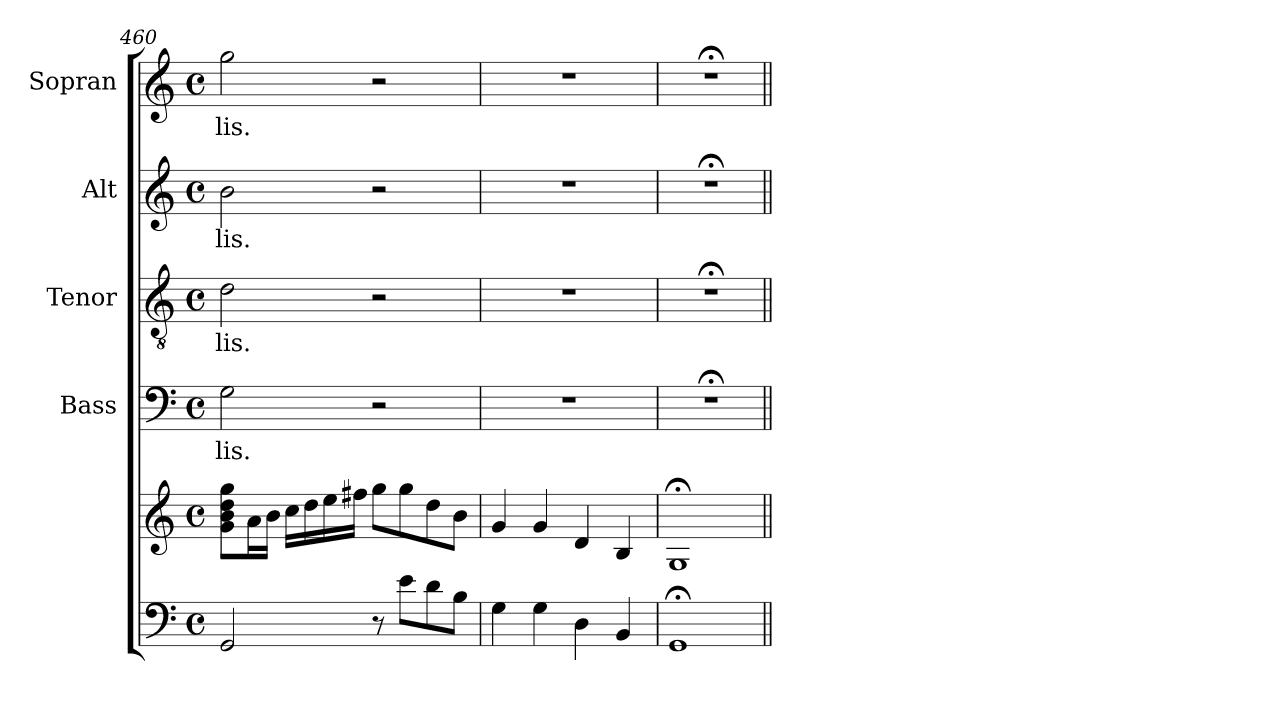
**kern	**kern	**kern	**text	**kern	**text	**kern	**text	**kern	**text
*part5	*part5	*part4	*part4	*part3	*part3	*part2	*part2	*part1	*part1
*staff6	*staff5	*staff4	*staff4	*staff3	*staff3	*staff2	*staff2	*staff1	*staff1
*	*	*I"Bass	*	*I"Tenor	*	*I"Alt	*	*I"Sopran	*
*	*	*I'B.	*	*I'T.	*	*I'A.	*	*I'S.	*
*clefF4	*clefG2	*clefF4	*	*clefGv2	*	*clefG2	*	*clefG2	*
*k[]	*k[]	*k[]	*	*k[]	*	*k[]	*	*k[]	*
*C:	*C:	*C:	*	*C:	*	*C:	*	*C:	*
*M4/4	*M4/4	*M4/4	*	*M4/4	*	*M4/4	*	*M4/4	*
*met(c)	*met(c)	*met(c)	*	*met(c)	*	*met(c)	*	*met(c)	*
=460	=460	=460	=460	=460	=460	=460	=460	=460	=460
!	!	!	!LO:LY:b	!	!LO:LY:b	!	!LO:LY:b	!	!LO:LY:b
2GG/	8g\ 8b\ 8dd\ 8gg\L	2G\	-lis.	2d\	-lis.	2b\	-lis.	2gg\	-lis.
.	16a\L	.	.	.	.	.	.	.	.
.	16b\JJ	.	.	.	.	.	.	.	.
.	16cc\LL	.	.	.	.	.	.	.	.
.	16dd\	.	.	.	.	.	.	.	.
.	16ee\	.	.	.	.	.	.	.	.
.	16ff#X\JJ	.	.	.	.	.	.	.	.
8r	8gg\L	2r	.	2r	.	2r	.	2r	.
8e\L	8gg\	.	.	.	.	.	.	.	.
8d\	8dd\	.	.	.	.	.	.	.	.
8B\J	8b\J	.	.	.	.	.	.	.	.
=461	=461	=461	=461	=461	=461	=461	=461	=461	=461
4G\	4g/	1r	.	1r	.	1r	.	1r	.
4G\	4g/	.	.	.	.	.	.	.	.
4D\	4d/	.	.	.	.	.	.	.	.
4BB/	4B/	.	.	.	.	.	.	.	.
=462	=462	=462	=462	=462	=462	=462	=462	=462	=462
1GG;<	1G;<	1r;<	.	1r;<	.	1r;<	.	1r;<	.
=||	=||	=||	=||	=||	=||	=||	=||	=||	=||
*-	*-	*-	*-	*-	*-	*-	*-	*-	*-
